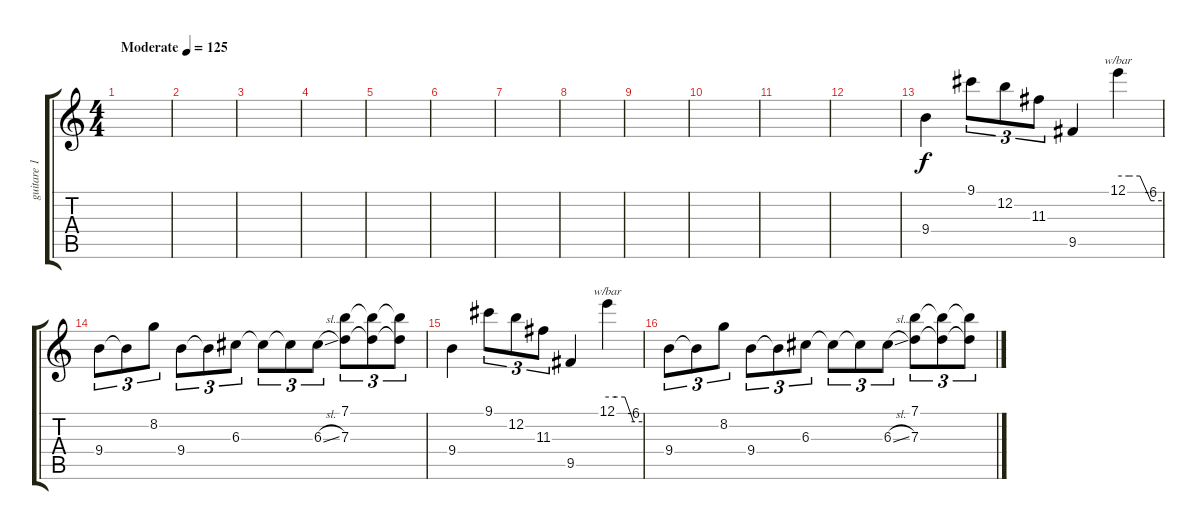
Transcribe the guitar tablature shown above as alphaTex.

\track ("guitare 1" "guitare 1") {instrument electricguitarclean}
\staff {score tabs}
\tuning (E4 B3 G3 D3 A2 E2) {hide}
\ts (4 4)
\tempo (125 "Moderate")
\clef g2
\ks c
|
|
|
|
|
|
|
|
|
|
|
|
9.4.4 9.1.8{tu (3 2)} 12.2.8{tu (3 2)} 11.3.8{tu (3 2)} 9.5.4 12.1.4{tbe (custom default 0 0 15 0 30 0 45 -24 60 -24)} |
9.4.8{tu (3 2)} 9.4{t}.8{tu (3 2)} 8.2.8{tu (3 2)} 9.4.8{tu (3 2)} 9.4{t}.8{tu (3 2)} 6.3.8{tu (3 2)} 6.3{t}.8{tu (3 2)} 6.3{t}.8{tu (3 2)} 6.3{sl}.8{tu (3 2)} (7.1 7.3).8{tu (3 2)} (7.1{t} 7.3{t}).8{tu (3 2)} (7.1{t} 7.3{t}).8{tu (3 2)} |
9.4.4 9.1.8{tu (3 2)} 12.2.8{tu (3 2)} 11.3.8{tu (3 2)} 9.5.4 12.1.4{tbe (custom default 0 0 15 0 30 0 45 -24 60 -24)} |
9.4.8{tu (3 2)} 9.4{t}.8{tu (3 2)} 8.2.8{tu (3 2)} 9.4.8{tu (3 2)} 9.4{t}.8{tu (3 2)} 6.3.8{tu (3 2)} 6.3{t}.8{tu (3 2)} 6.3{t}.8{tu (3 2)} 6.3{sl}.8{tu (3 2)} (7.1 7.3).8{tu (3 2)} (7.1{t} 7.3{t}).8{tu (3 2)} (7.1{t} 7.3{t}).8{tu (3 2)}
